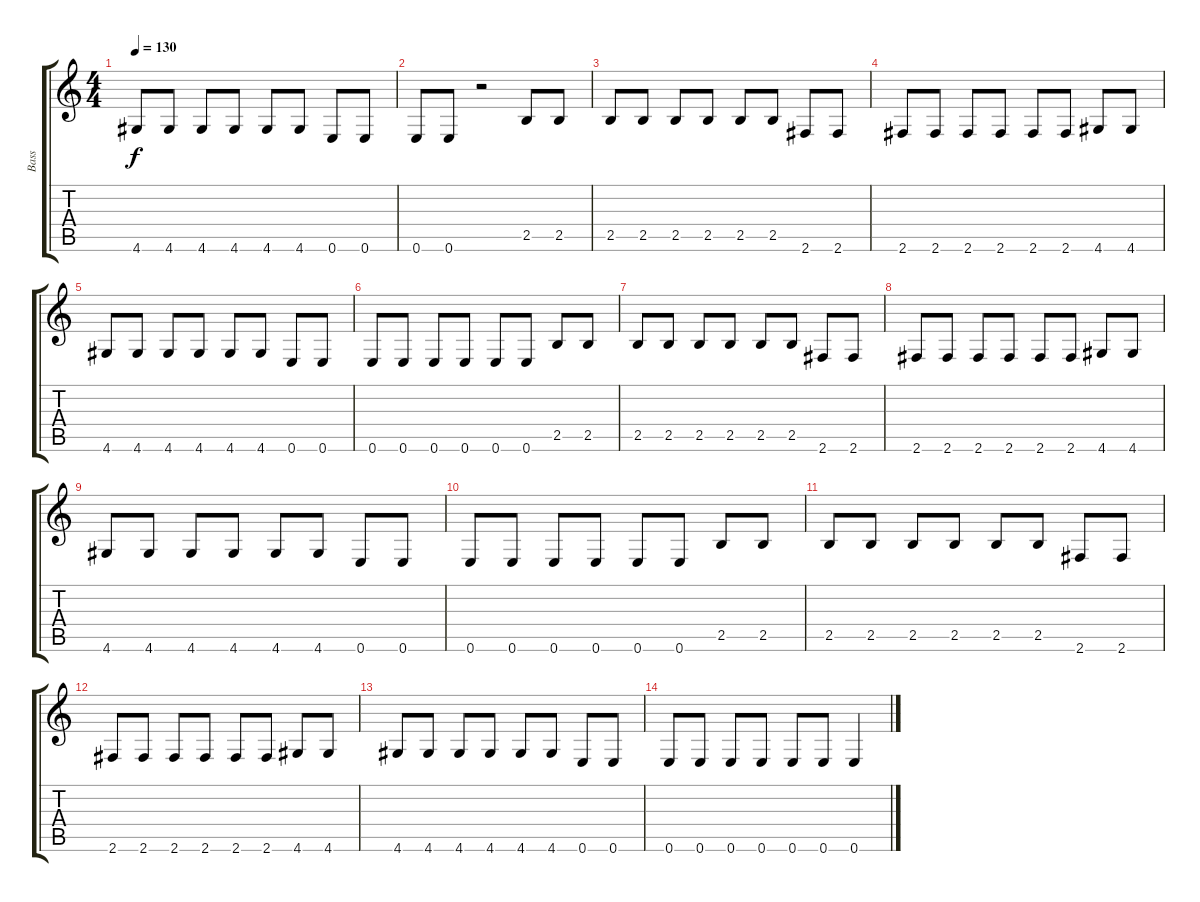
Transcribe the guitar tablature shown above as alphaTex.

\track ("Bass" "Bass") {instrument electricbasspick}
\staff {score tabs}
\tuning (E4 B3 G3 D3 A2 E2) {hide}
\ts (4 4)
\tempo 130
\clef g2
\ks c
4.6.8{dy f} 4.6.8 4.6.8 4.6.8 4.6.8 4.6.8 0.6.8 0.6.8 |
0.6.8 0.6.8 r.2 2.5.8 2.5.8 |
2.5.8 2.5.8 2.5.8 2.5.8 2.5.8 2.5.8 2.6.8 2.6.8 |
2.6.8 2.6.8 2.6.8 2.6.8 2.6.8 2.6.8 4.6.8 4.6.8 |
4.6.8 4.6.8 4.6.8 4.6.8 4.6.8 4.6.8 0.6.8 0.6.8 |
0.6.8 0.6.8 0.6.8 0.6.8 0.6.8 0.6.8 2.5.8 2.5.8 |
2.5.8 2.5.8 2.5.8 2.5.8 2.5.8 2.5.8 2.6.8 2.6.8 |
2.6.8 2.6.8 2.6.8 2.6.8 2.6.8 2.6.8 4.6.8 4.6.8 |
4.6.8 4.6.8 4.6.8 4.6.8 4.6.8 4.6.8 0.6.8 0.6.8 |
0.6.8 0.6.8 0.6.8 0.6.8 0.6.8 0.6.8 2.5.8 2.5.8 |
2.5.8 2.5.8 2.5.8 2.5.8 2.5.8 2.5.8 2.6.8 2.6.8 |
2.6.8 2.6.8 2.6.8 2.6.8 2.6.8 2.6.8 4.6.8 4.6.8 |
4.6.8 4.6.8 4.6.8 4.6.8 4.6.8 4.6.8 0.6.8 0.6.8 |
0.6.8 0.6.8 0.6.8 0.6.8 0.6.8 0.6.8 0.6.4
